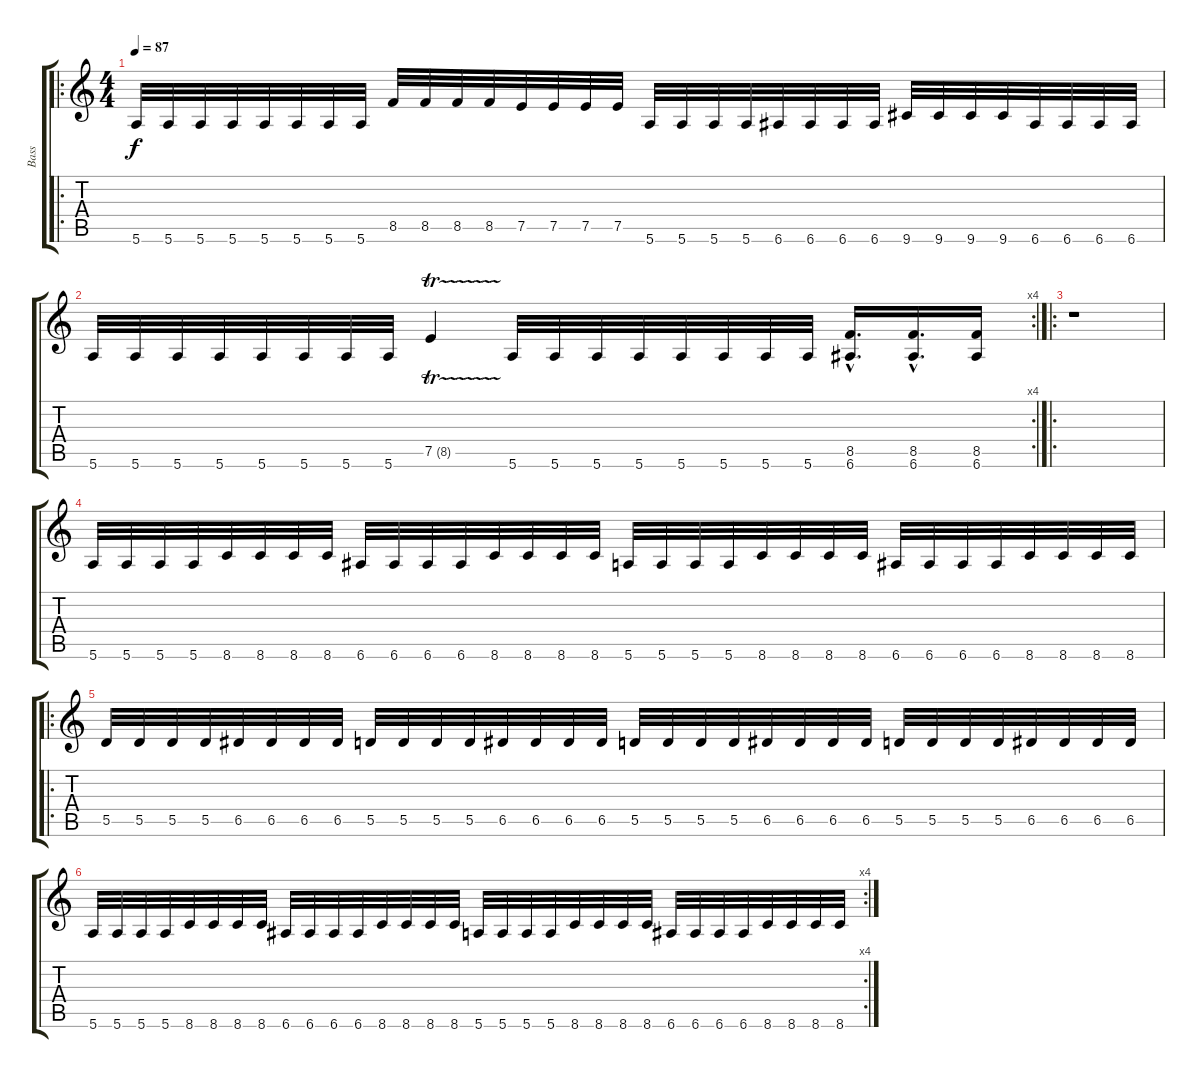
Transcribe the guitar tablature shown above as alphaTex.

\track ("Bass" "Bass") {instrument electricbasspick}
\staff {score tabs}
\tuning (E4 B3 G3 D3 A2 E2) {hide}
\ro
\ts (4 4)
\tempo 87
\clef g2
\ks c
5.6.32{dy f} 5.6.32 5.6.32 5.6.32 5.6.32 5.6.32 5.6.32 5.6.32 8.5.32 8.5.32 8.5.32 8.5.32 7.5.32 7.5.32 7.5.32 7.5.32 5.6.32 5.6.32 5.6.32 5.6.32 6.6.32 6.6.32 6.6.32 6.6.32 9.6.32 9.6.32 9.6.32 9.6.32 6.6.32 6.6.32 6.6.32 6.6.32 |
\rc 4
5.6.32 5.6.32 5.6.32 5.6.32 5.6.32 5.6.32 5.6.32 5.6.32 7.5{tr (8 32)}.4 5.6.32 5.6.32 5.6.32 5.6.32 5.6.32 5.6.32 5.6.32 5.6.32 (8.5{hac} 6.6{hac}).16{d} (8.5{hac} 6.6{hac}).16{d} (8.5 6.6).16 |
\ro
r.1 |
5.6.32 5.6.32 5.6.32 5.6.32 8.6.32 8.6.32 8.6.32 8.6.32 6.6.32 6.6.32 6.6.32 6.6.32 8.6.32 8.6.32 8.6.32 8.6.32 5.6.32 5.6.32 5.6.32 5.6.32 8.6.32 8.6.32 8.6.32 8.6.32 6.6.32 6.6.32 6.6.32 6.6.32 8.6.32 8.6.32 8.6.32 8.6.32 |
\ro
5.5.32 5.5.32 5.5.32 5.5.32 6.5.32 6.5.32 6.5.32 6.5.32 5.5.32 5.5.32 5.5.32 5.5.32 6.5.32 6.5.32 6.5.32 6.5.32 5.5.32 5.5.32 5.5.32 5.5.32 6.5.32 6.5.32 6.5.32 6.5.32 5.5.32 5.5.32 5.5.32 5.5.32 6.5.32 6.5.32 6.5.32 6.5.32 |
\rc 4
5.6.32 5.6.32 5.6.32 5.6.32 8.6.32 8.6.32 8.6.32 8.6.32 6.6.32 6.6.32 6.6.32 6.6.32 8.6.32 8.6.32 8.6.32 8.6.32 5.6.32 5.6.32 5.6.32 5.6.32 8.6.32 8.6.32 8.6.32 8.6.32 6.6.32 6.6.32 6.6.32 6.6.32 8.6.32 8.6.32 8.6.32 8.6.32
